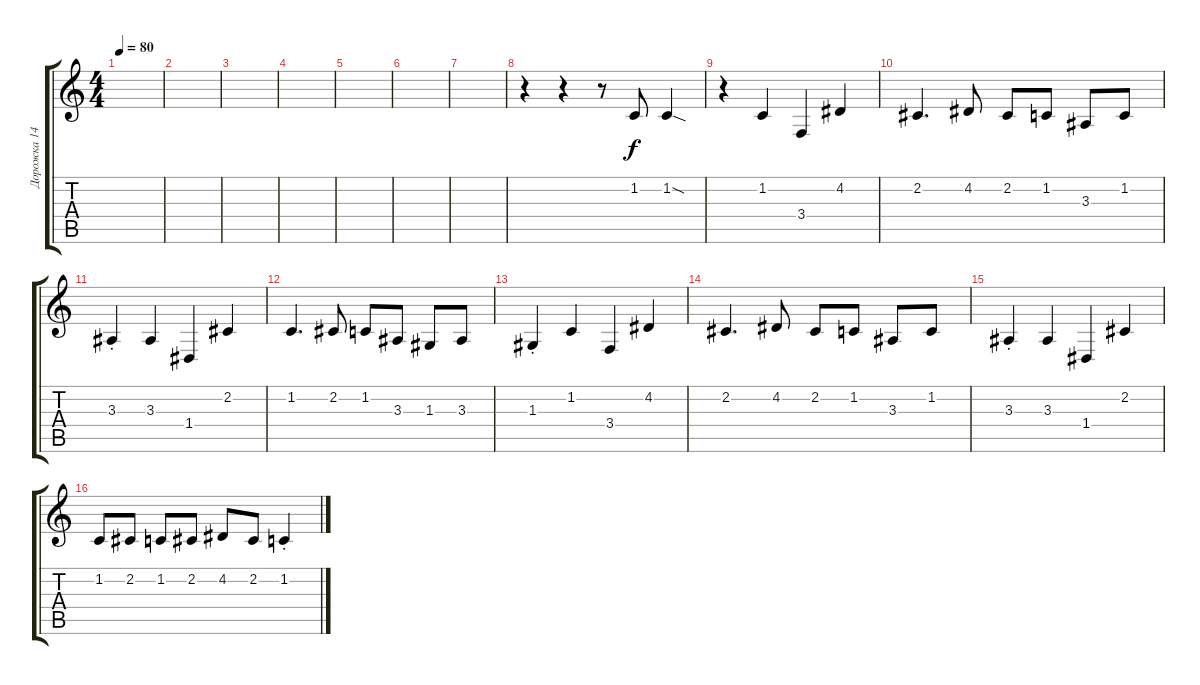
\track ("Дорожка 14" "Дорожка 14") {instrument tuba}
\staff {score tabs}
\tuning (E4 B3 G3 D3 A2 E2) {hide}
\ts (4 4)
\tempo 80
\clef g2
\ks c
|
|
|
|
|
|
|
r.4 r.4 r.8 1.2.8 1.2{sod}.4 |
r.4 1.2.4 3.4.4 4.2.4 |
2.2.4{d} 4.2.8 2.2.8 1.2.8 3.3.8 1.2.8 |
3.3{st}.4 3.3.4 1.4.4 2.2.4 |
1.2.4{d} 2.2.8 1.2.8 3.3.8 1.3.8 3.3.8 |
1.3{st}.4 1.2.4 3.4.4 4.2.4 |
2.2.4{d} 4.2.8 2.2.8 1.2.8 3.3.8 1.2.8 |
3.3{st}.4 3.3.4 1.4.4 2.2.4 |
1.2.8 2.2.8 1.2.8 2.2.8 4.2.8 2.2.8 1.2{st}.4
